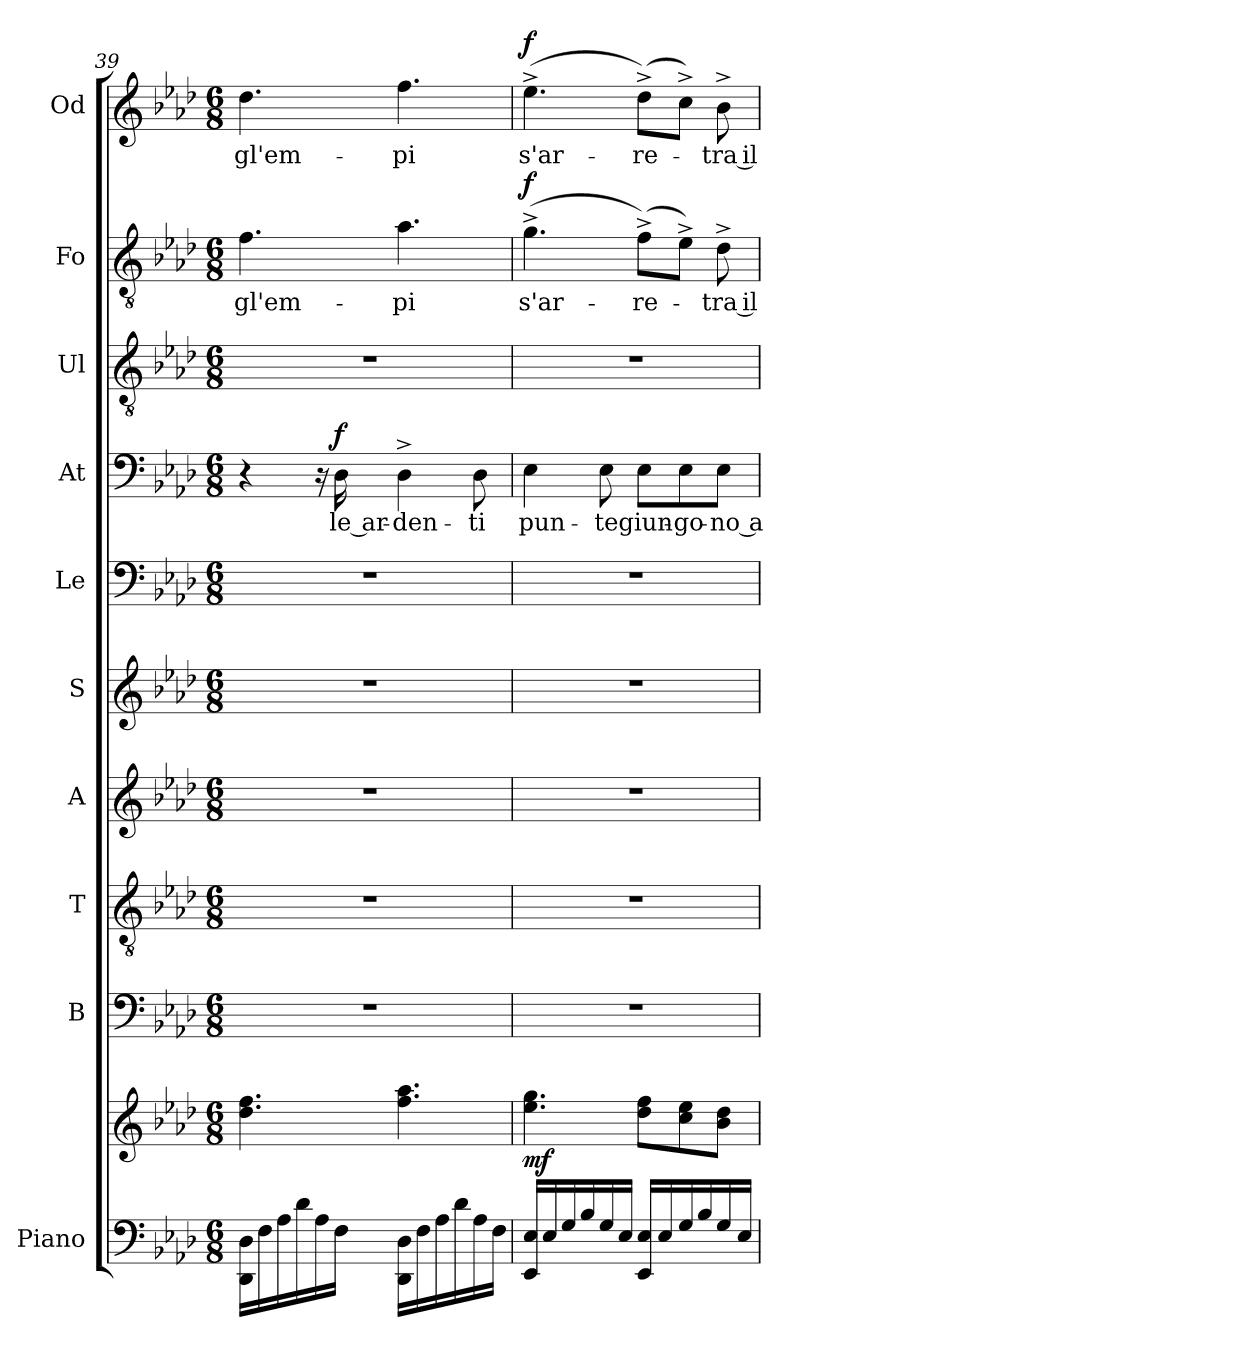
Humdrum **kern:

**kern	**kern	**dynam	**kern	**kern	**kern	**kern	**kern	**kern	**text	**dynam	**kern	**kern	**text	**dynam	**kern	**text	**dynam
*part10	*part10	*part10	*part9	*part8	*part7	*part6	*part5	*part4	*part4	*part4	*part3	*part2	*part2	*part2	*part1	*part1	*part1
*staff11	*staff10	*staff10/11	*staff9	*staff8	*staff7	*staff6	*staff5	*staff4	*staff4	*staff4	*staff3	*staff2	*staff2	*staff2	*staff1	*staff1	*staff1
*I"Piano	*	*	*I"B	*I"T	*I"A	*I"S	*I"Le	*I"At	*	*	*I"Ul	*I"Fo	*	*	*I"Od	*	*
*I'Pno	*	*	*I'B	*I'T	*I'A	*I'S	*I'Le	*I'At	*	*	*I'Ul	*I'Fo	*	*	*I'Od	*	*
*clefF4	*clefG2	*	*clefF4	*clefGv2	*clefG2	*clefG2	*clefF4	*clefF4	*	*	*clefGv2	*clefGv2	*	*	*clefG2	*	*
*k[b-e-a-d-]	*k[b-e-a-d-]	*	*k[b-e-a-d-]	*k[b-e-a-d-]	*k[b-e-a-d-]	*k[b-e-a-d-]	*k[b-e-a-d-]	*k[b-e-a-d-]	*	*	*k[b-e-a-d-]	*k[b-e-a-d-]	*	*	*k[b-e-a-d-]	*	*
*M6/8	*M6/8	*	*M6/8	*M6/8	*M6/8	*M6/8	*M6/8	*M6/8	*	*	*M6/8	*M6/8	*	*	*M6/8	*	*
=39	=39	=39	=39	=39	=39	=39	=39	=39	=39	=39	=39	=39	=39	=39	=39	=39	=39
!	!	!	!	!	!	!	!	!	!	!	!	!	!LO:LY:b	!	!	!LO:LY:b	!
16DD-\ 16D-\LL	4.dd-\ 4.ff\	.	2.r	2.r	2.r	2.r	2.r	4r	.	.	2.r	4.f\	-gl'em-	.	4.dd-\	-gl'em-	.
16F\	.	.	.	.	.	.	.	.	.	.	.	.	.	.	.	.	.
16A-\	.	.	.	.	.	.	.	.	.	.	.	.	.	.	.	.	.
16d-\	.	.	.	.	.	.	.	.	.	.	.	.	.	.	.	.	.
16A-\	.	.	.	.	.	.	.	16r	.	.	.	.	.	.	.	.	.
!	!	!	!	!	!	!	!	!	!LO:LY:b	!LO:DY:a	!	!	!	!	!	!	!
16F\JJ	.	.	.	.	.	.	.	16D-\	le ar-	f	.	.	.	.	.	.	.
!	!	!	!	!	!	!	!	!	!LO:LY:b	!	!	!	!LO:LY:b	!	!	!LO:LY:b	!
16DD-\ 16D-\LL	4.ff\ 4.aa-\	.	.	.	.	.	.	4D-^\	-den-	.	.	4.a-\	-pi	.	4.ff\	-pi	.
16F\	.	.	.	.	.	.	.	.	.	.	.	.	.	.	.	.	.
16A-\	.	.	.	.	.	.	.	.	.	.	.	.	.	.	.	.	.
16d-\	.	.	.	.	.	.	.	.	.	.	.	.	.	.	.	.	.
!	!	!	!	!	!	!	!	!	!LO:LY:b	!	!	!	!	!	!	!	!
16A-\	.	.	.	.	.	.	.	8D-\	-ti	.	.	.	.	.	.	.	.
16F\JJ	.	.	.	.	.	.	.	.	.	.	.	.	.	.	.	.	.
!!LO:PB:g=z
=40	=40	=40	=40	=40	=40	=40	=40	=40	=40	=40	=40	=40	=40	=40	=40	=40	=40
!	!	!LO:DY:b	!	!	!	!	!	!	!LO:LY:b	!	!	!	!LO:LY:b	!LO:DY:a	!	!LO:LY:b	!LO:DY:a
16EE-/ 16E-/LL	4.ee-\ 4.gg\	mf	2.r	2.r	2.r	2.r	2.r	4E-\	pun-	.	2.r	(>4.g^\	s'ar-	f	(>4.ee-^\	s'ar-	f
16E-/	.	.	.	.	.	.	.	.	.	.	.	.	.	.	.	.	.
16G/	.	.	.	.	.	.	.	.	.	.	.	.	.	.	.	.	.
16B-/	.	.	.	.	.	.	.	.	.	.	.	.	.	.	.	.	.
!	!	!	!	!	!	!	!	!	!LO:LY:b	!	!	!	!	!	!	!	!
16G/	.	.	.	.	.	.	.	8E-\	-te	.	.	.	.	.	.	.	.
16E-/JJ	.	.	.	.	.	.	.	.	.	.	.	.	.	.	.	.	.
!	!	!	!	!	!	!	!	!	!LO:LY:b	!	!	!	!LO:LY:b	!	!	!LO:LY:b	!
16EE-/ 16E-/LL	8dd-\ 8ff\L	.	.	.	.	.	.	8E-\L	giun-	.	.	(>8f^\L)	-re-	.	(>8dd-^\L)	-re-	.
16E-/	.	.	.	.	.	.	.	.	.	.	.	.	.	.	.	.	.
!	!	!	!	!	!	!	!	!	!LO:LY:b	!	!	!	!	!	!	!	!
16G/	8cc\ 8ee-\	.	.	.	.	.	.	8E-\	-go-	.	.	8e-^\J)	.	.	8cc^\J)	.	.
16B-/	.	.	.	.	.	.	.	.	.	.	.	.	.	.	.	.	.
!	!	!	!	!	!	!	!	!	!LO:LY:b	!	!	!	!LO:LY:b	!	!	!LO:LY:b	!
16G/	8b-\ 8dd-\J	.	.	.	.	.	.	8E-\J	-no a	.	.	8d-^\	-tra il	.	8b-^\	-tra il	.
16E-/JJ	.	.	.	.	.	.	.	.	.	.	.	.	.	.	.	.	.
=	=	=	=	=	=	=	=	=	=	=	=	=	=	=	=	=	=
*-	*-	*-	*-	*-	*-	*-	*-	*-	*-	*-	*-	*-	*-	*-	*-	*-	*-
